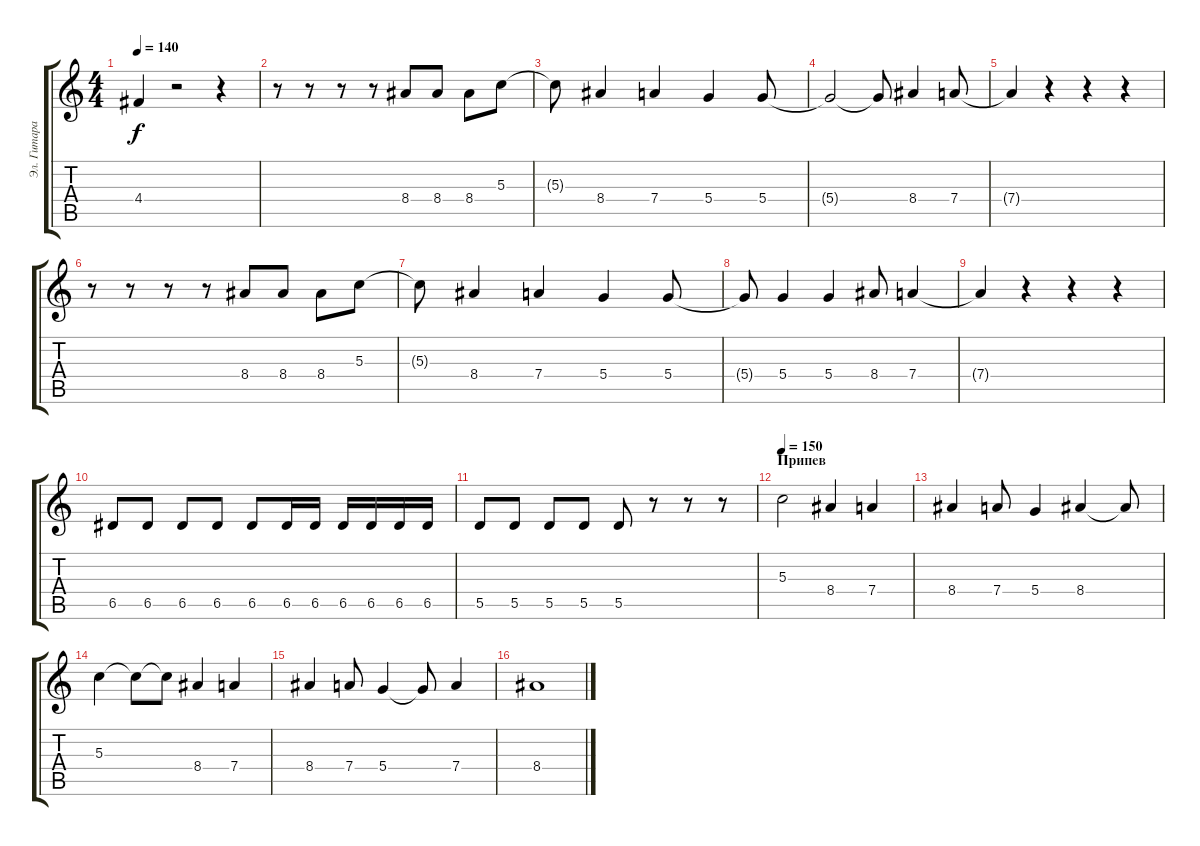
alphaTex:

\track ("Эл. Гитара [Вокал]" "Эл. Гитара") {instrument distortionguitar}
\staff {score tabs}
\tuning (E4 B3 G3 D3 A2 E2) {hide}
\ts (4 4)
\tempo 140
\clef g2
\ks c
4.4{t}.4{dy f} r.2 r.4 |
r.8 r.8 r.8 r.8 8.4.8 8.4.8 8.4.8 5.3.8 |
5.3{t}.8 8.4.4 7.4.4 5.4.4 5.4.8 |
5.4{t}.2 5.4{t}.8 8.4.4 7.4.8 |
7.4{t}.4 r.4 r.4 r.4 |
r.8 r.8 r.8 r.8 8.4.8 8.4.8 8.4.8 5.3.8 |
5.3{t}.8 8.4.4 7.4.4 5.4.4 5.4.8 |
5.4{t}.8 5.4.4 5.4.4 8.4.8 7.4.4 |
7.4{t}.4 r.4 r.4 r.4 |
6.5.8 6.5.8 6.5.8 6.5.8 6.5.8 6.5.16 6.5.16 6.5.16 6.5.16 6.5.16 6.5.16 |
5.5.8 5.5.8 5.5.8 5.5.8 5.5.8 r.8 r.8 r.8 |
\section ("" "Припев")
\tempo 150
5.3.2 8.4.4 7.4.4 |
8.4.4 7.4.8 5.4.4 8.4.4 8.4{t}.8 |
5.3.4 5.3{t}.8 5.3{t}.8 8.4.4 7.4.4 |
8.4.4 7.4.8 5.4.4 5.4{t}.8 7.4.4 |
8.4.1
